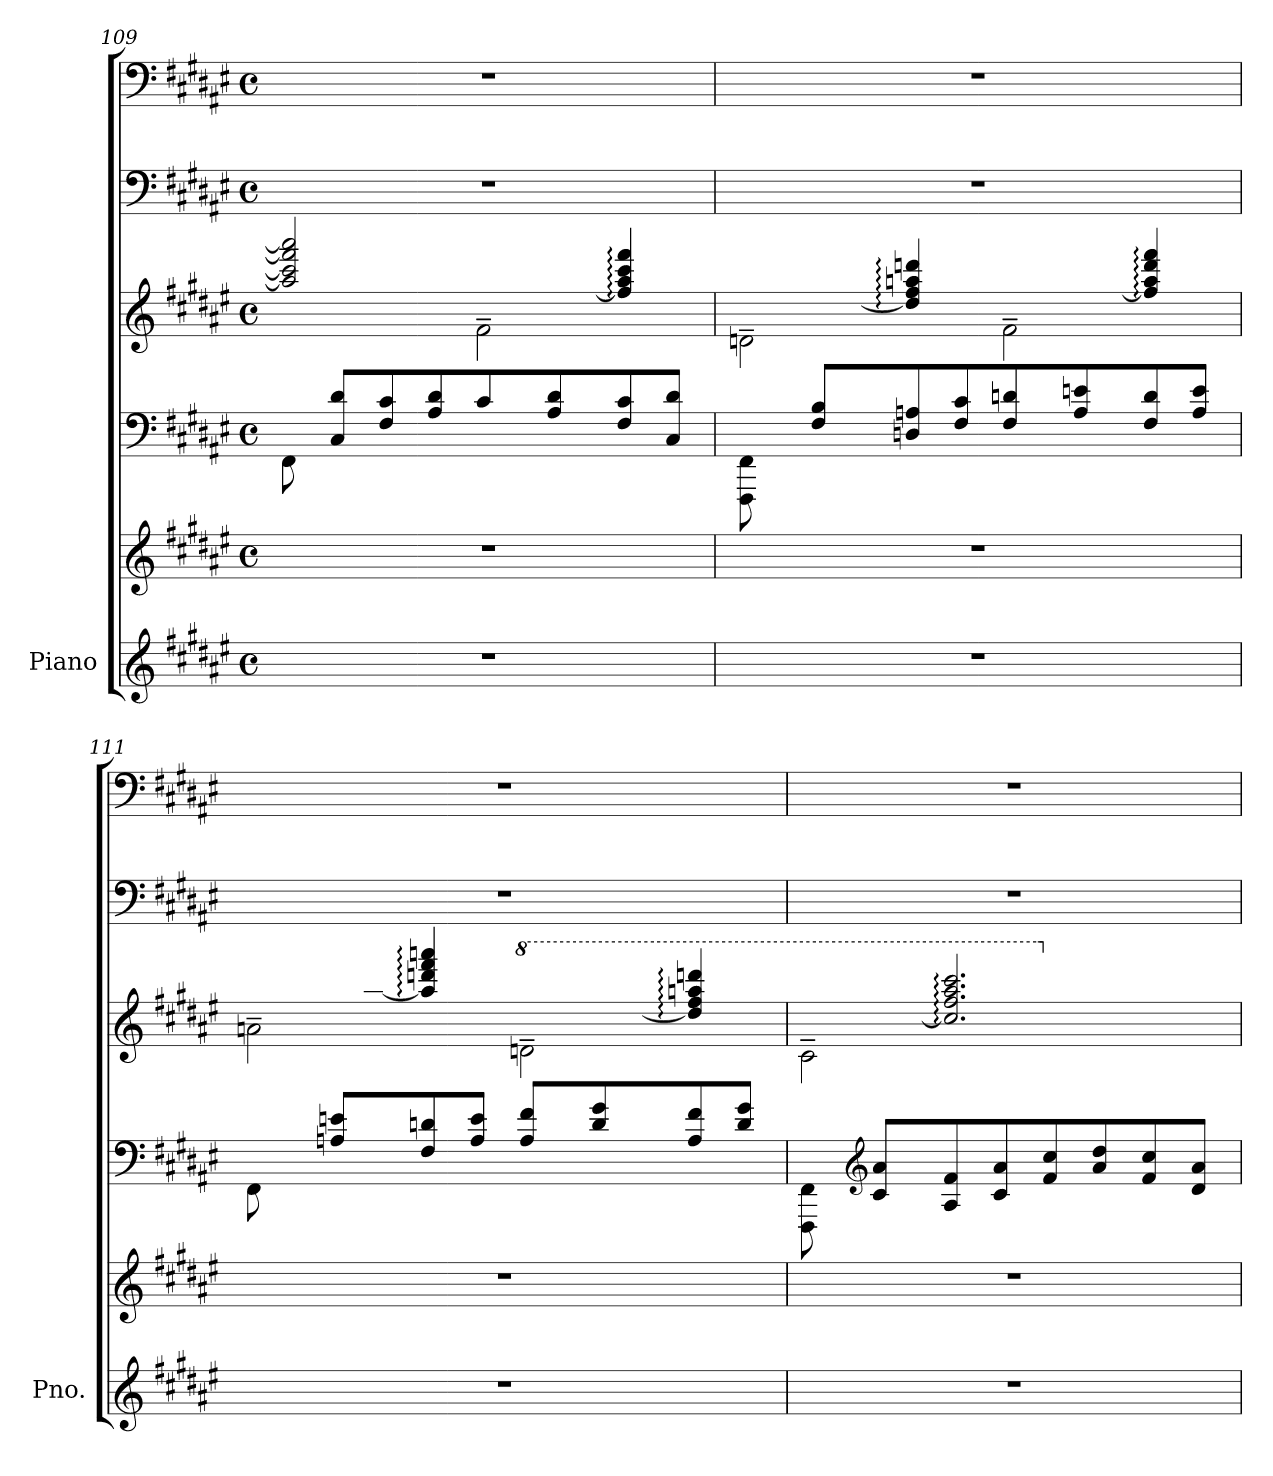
**kern	**kern	**kern	**kern	**kern	**kern
*part1	*part1	*part1	*part1	*part1	*part1
*staff6	*staff5	*staff4	*staff3	*staff2	*staff1
*I"Piano	*	*	*	*	*
*I'Pno.	*	*	*	*	*
*clefG2	*clefG2	*clefF4	*clefG2	*clefF4	*clefF4
*k[f#c#g#d#a#e#]	*k[f#c#g#d#a#e#]	*k[f#c#g#d#a#e#]	*k[f#c#g#d#a#e#]	*k[f#c#g#d#a#e#]	*k[f#c#g#d#a#e#]
*M4/4	*M4/4	*M4/4	*M4/4	*M4/4	*M4/4
*met(c)	*met(c)	*met(c)	*met(c)	*met(c)	*met(c)
=109	=109	=109	=109	=109	=109
*	*	*	*^	*	*
1r	1r	8FF#\	2ryy	2aa#/] 2ccc#/] 2fff#/] 2aaa#/]	1r	1r
.	.	8C#/ 8d#/L	.	.	.	.
.	.	8F#/ 8c#/	.	.	.	.
.	.	8A#/ 8d#/	.	.	.	.
!	!	!	!	!LO:N:head=solid	!	!
.	.	8c#/	2f#~\	16f#/LLyy	.	.
.	.	.	.	16a#/	.	.
.	.	8A#/ 8d#/	.	16cc#/	.	.
.	.	.	.	[16ff#/JJ	.	.
.	.	8F#/ 8c#/	.	4ff#/]: 4aa#/: 4ccc#/: 4fff#/:	.	.
.	.	8C#/ 8d#/J	.	.	.	.
=110	=110	=110	=110	=110	=110	=110
!	!	!	!	!LO:N:head=solid	!	!
1r	1r	8FFF#\ 8FF#\	2dn~\	16dn/LLyy	1r	1r
.	.	.	.	16f#/	.	.
.	.	8F#/ 8B/L	.	16an/	.	.
.	.	.	.	[16ddn/JJ	.	.
.	.	8Dn/ 8An/	.	4dd/]: 4ff#/: 4aan/: 4dddn/:	.	.
.	.	8F#/ 8c#/	.	.	.	.
!	!	!	!	!LO:N:head=solid	!	!
.	.	8F#/ 8dn/	2f#~\	16f#/LLyy	.	.
.	.	.	.	16a/	.	.
.	.	8A/ 8en/	.	16dd/	.	.
.	.	.	.	[16ff#/JJ	.	.
.	.	8F#/ 8d/	.	4ff#/]: 4aa/: 4ddd/: 4fff#/:	.	.
.	.	8A/ 8e/J	.	.	.	.
!!LO:LB:g=z
=111	=111	=111	=111	=111	=111	=111
!	!	!	!	!LO:N:head=solid	!	!
1r	1r	8FF#\	2an~\	16an/LLyy	1r	1r
.	.	.	.	16ddn/	.	.
.	.	8An/ 8en/L	.	16ff#/	.	.
.	.	.	.	[16aan/JJ	.	.
.	.	8F#/ 8dn/	.	4aa/]: 4dddn/: 4fff#/: 4aaan/:	.	.
.	.	8A/ 8e/J	.	.	.	.
*	*	*	*8va	*	*	*
!	!	!	!	!LO:N:head=solid	!	!
.	.	8A/ 8f#/L	2ddn~\	16ddn/LLyy	.	.
.	.	.	.	16ff#/	.	.
.	.	8d/ 8g#/	.	16aa/	.	.
.	.	.	.	[16dddn/JJ	.	.
.	.	8A/ 8f#/	.	4ddd/]: 4fff#/: 4aaan/: 4ddddn/:	.	.
.	.	8d/ 8g#/J	.	.	.	.
=112	=112	=112	=112	=112	=112	=112
!	!	!	!	!LO:N:head=solid	!	!
1r	1r	8FFF#\ 8FF#\	2cc#~\	16cc#/LLyy	1r	1r
.	.	.	.	16ff#/	.	.
*	*	*clefG2	*	*	*	*
.	.	8c#/ 8a#/L	.	16aa#/	.	.
.	.	.	.	[16ccc#/JJ	.	.
.	.	8A#/ 8f#/	.	2.ccc#/]: 2.fff#/: 2.aaa#/: 2.cccc#/:	.	.
.	.	8c#/ 8a#/	.	.	.	.
.	.	8f#/ 8cc#/	2ryy	.	.	.
.	.	8a#/ 8dd#/	.	.	.	.
.	.	8f#/ 8cc#/	.	.	.	.
.	.	8d#/ 8a#/J	.	.	.	.
*	*	*	*v	*v	*	*
*	*	*	*X8va	*	*
=	=	=	=	=	=
*-	*-	*-	*-	*-	*-
